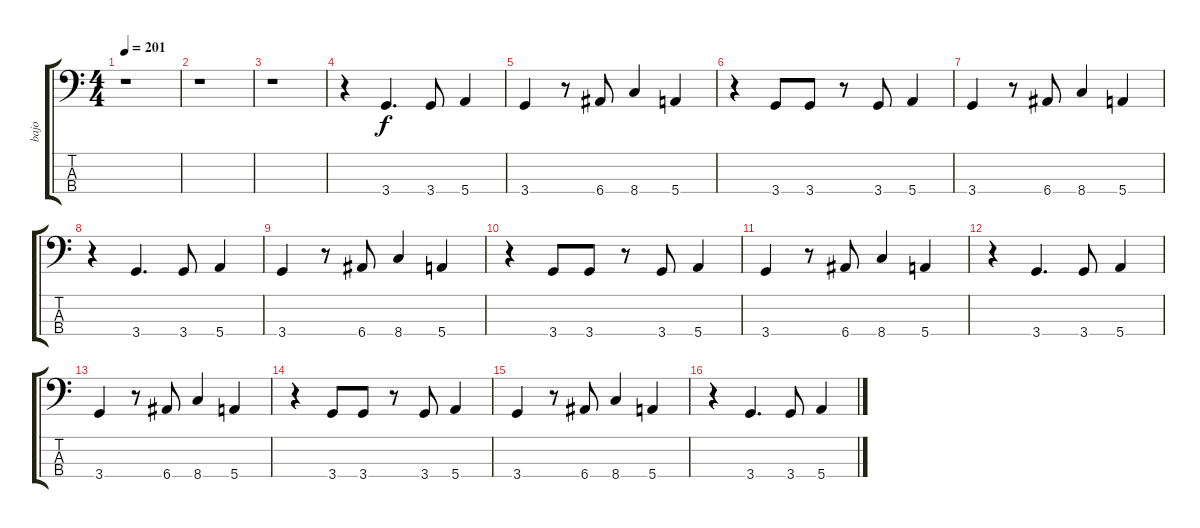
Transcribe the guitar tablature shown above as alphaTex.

\track ("bajo" "bajo") {solo instrument electricbassfinger}
\staff {score tabs}
\tuning (G2 D2 A1 E1) {hide}
\ts (4 4)
\tempo 201
\clef f4
\ks c
r.1{dy f instrument electricbassfinger} |
r.1 |
r.1 |
r.4 3.4.4{d} 3.4.8 5.4.4 |
3.4.4 r.8 6.4.8 8.4.4 5.4.4 |
r.4 3.4.8 3.4.8 r.8 3.4.8 5.4.4 |
3.4.4 r.8 6.4.8 8.4.4 5.4.4 |
r.4 3.4.4{d} 3.4.8 5.4.4 |
3.4.4 r.8 6.4.8 8.4.4 5.4.4 |
r.4 3.4.8 3.4.8 r.8 3.4.8 5.4.4 |
3.4.4 r.8 6.4.8 8.4.4 5.4.4 |
r.4 3.4.4{d} 3.4.8 5.4.4 |
3.4.4 r.8 6.4.8 8.4.4 5.4.4 |
r.4 3.4.8 3.4.8 r.8 3.4.8 5.4.4 |
3.4.4 r.8 6.4.8 8.4.4 5.4.4 |
r.4 3.4.4{d} 3.4.8 5.4.4
